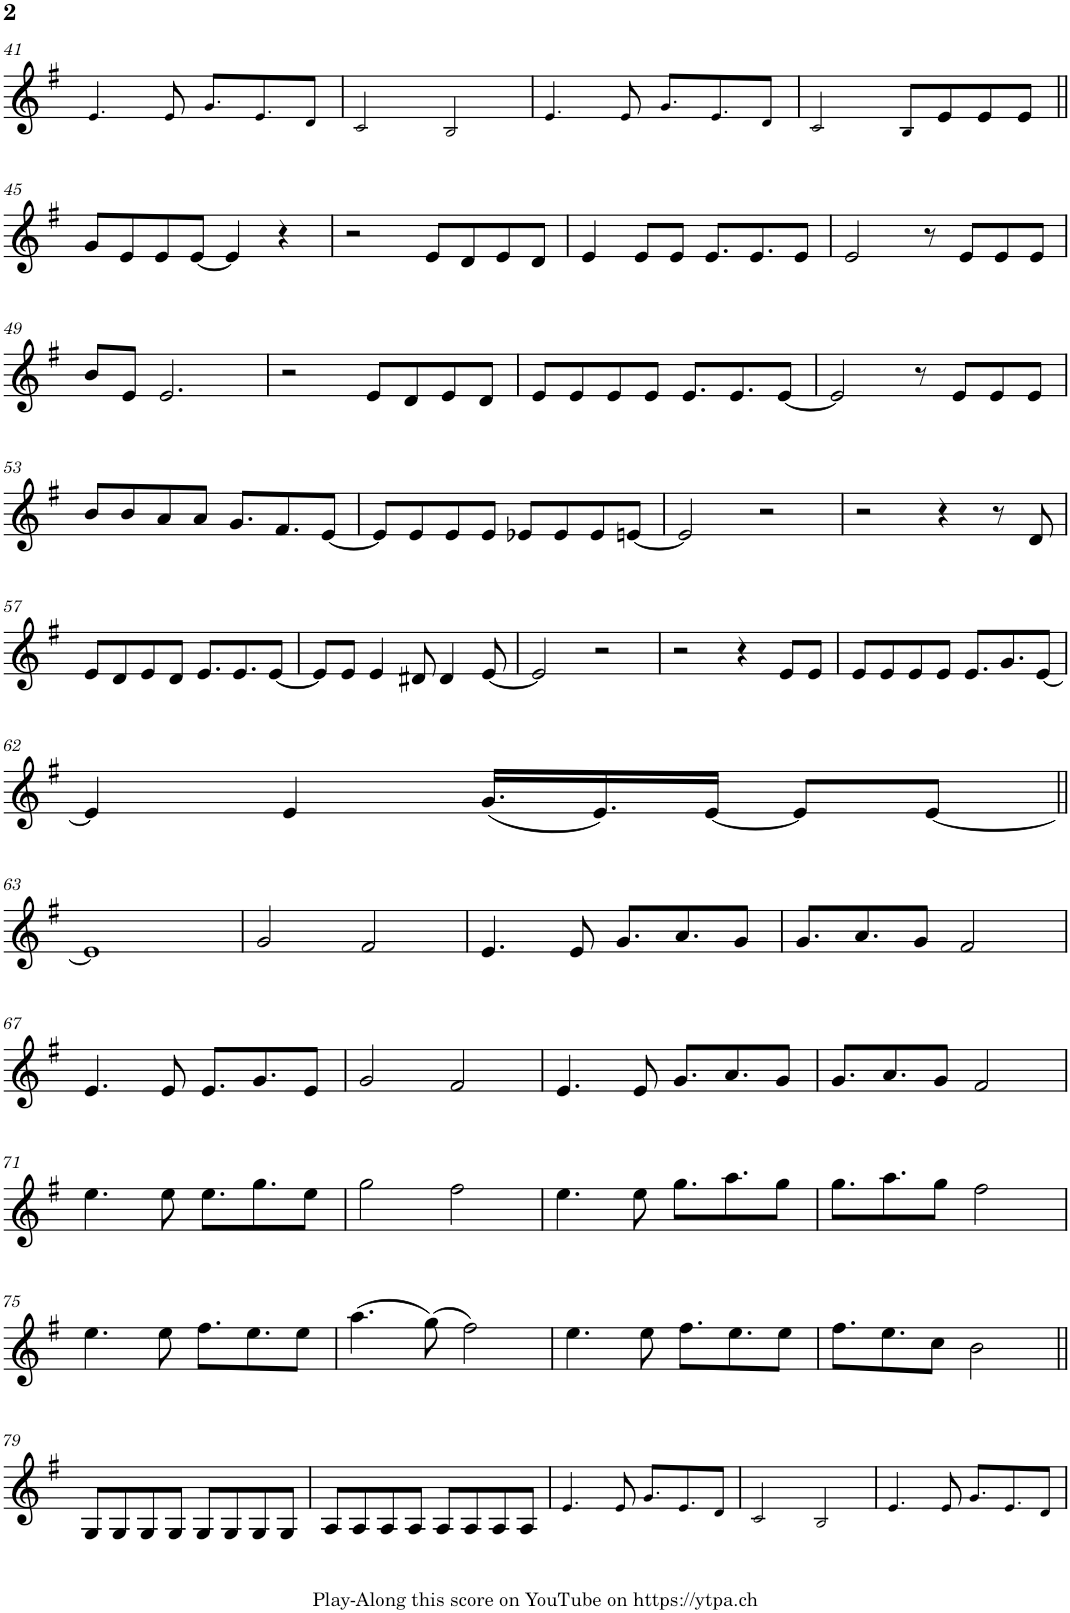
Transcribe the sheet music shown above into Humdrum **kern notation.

**kern
*part1
*staff1
*I"Piano
*I'Pno.
!!LO:PB:g=z
*clefG2
*k[f#]
*M4/4
=41
4.e!/
8e!/
8.g!/L
8.e!/
8d!/J
=42
2c!/
2B!/
=43
4.e!/
8e!/
8.g!/L
8.e!/
8d!/J
=44
2c!/
8B!/L
8e/
8e/
8e/J
!!LO:LB:g=z
=45||
8g/L
8e/
8e/
[8e/J
4e/]
4r
=46
2r
8e/L
8d/
8e/
8d/J
=47
4e/
8e/L
8e/J
8.e/L
8.e/
8e/J
=48
2e/
8r
8e/L
8e/
8e/J
!!LO:LB:g=z
=49
8b/L
8e/J
2.e/
=50
2r
8e/L
8d/
8e/
8d/J
=51
8e/L
8e/
8e/
8e/J
8.e/L
8.e/
[8e/J
=52
2e/]
8r
8e/L
8e/
8e/J
!!LO:LB:g=z
=53
8b/L
8b/
8a/
8a/J
8.g/L
8.f#/
[8e/J
=54
8e/L]
8e/
8e/
8e/J
8e-X/L
8e-/
8e-/
[8en/J
=55
2e/]
2r
=56
2r
4r
8r
8d/
!!LO:LB:g=z
=57
8e/L
8d/
8e/
8d/J
8.e/L
8.e/
[8e/J
=58
8e/L]
8e/J
4e/
8d#X/
4d#/
[8e/
=59
2e/]
2r
=60
2r
4r
8e/L
8e/J
=61
8e/L
8e/
8e/
8e/J
8.e/L
8.g/
[8e/J
!!LO:LB:g=z
=62
4e/]
4e/
(16.g/LL
16.e/)
[16e/JJ
8e/L]
[8e/J
!!LO:LB:g=z
=63||
1e]
=64
2g/
2f#/
=65
4.e/
8e/
8.g/L
8.a/
8g/J
=66
8.g/L
8.a/
8g/J
2f#/
!!LO:LB:g=z
=67
4.e/
8e/
8.e/L
8.g/
8e/J
=68
2g/
2f#/
=69
4.e/
8e/
8.g/L
8.a/
8g/J
=70
8.g/L
8.a/
8g/J
2f#/
!!LO:LB:g=z
=71
4.ee\
8ee\
8.ee\L
8.gg\
8ee\J
=72
2gg\
2ff#\
=73
4.ee\
8ee\
8.gg\L
8.aa\
8gg\J
=74
8.gg\L
8.aa\
8gg\J
2ff#\
!!LO:LB:g=z
=75
4.ee\
8ee\
8.ff#\L
8.ee\
8ee\J
=76
(4.aa\
(8gg\)
2ff#\)
=77
4.ee\
8ee\
8.ff#\L
8.ee\
8ee\J
=78
8.ff#\L
8.ee\
8cc\J
2b\
!!LO:LB:g=z
=79||
8G/L
8G/
8G/
8G/J
8G/L
8G/
8G/
8G/J
=80
8A/L
8A/
8A/
8A/J
8A/L
8A/
8A/
8A/J
=81
4.e!/
8e!/
8.g!/L
8.e!/
8d!/J
=82
2c!/
2B!/
=83
4.e!/
8e!/
8.g!/L
8.e!/
8d!/J
=
*-
